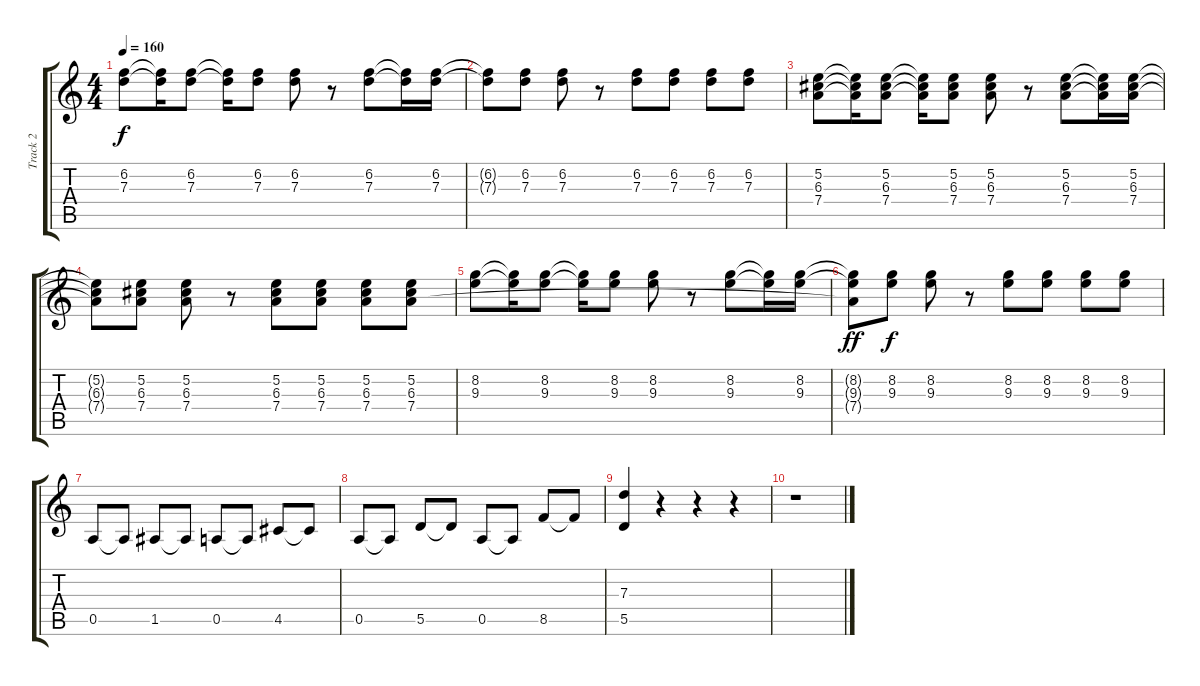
\track ("Track 2" "Track 2") {instrument distortionguitar}
\staff {score tabs}
\tuning (E4 B3 G3 D3 A2 E2) {hide}
\ts (4 4)
\tempo 160
\clef g2
\ks c
(6.2 7.3).8{dy f} (6.2{t} 7.3{t}).16 (6.2 7.3).8 (6.2{t} 7.3{t}).16 (6.2 7.3).8 (6.2 7.3).8 r.8 (6.2 7.3).8 (6.2{t} 7.3{t}).16 (6.2 7.3).16 |
(6.2{t} 7.3{t}).8 (6.2 7.3).8 (6.2 7.3).8 r.8 (6.2 7.3).8 (6.2 7.3).8 (6.2 7.3).8 (6.2 7.3).8 |
(5.2 6.3 7.4).8 (5.2{t} 6.3{t} 7.4{t}).16 (5.2 6.3 7.4).8 (5.2{t} 6.3{t} 7.4{t}).16 (5.2 6.3 7.4).8 (5.2 6.3 7.4).8 r.8 (5.2 6.3 7.4).8 (5.2{t} 6.3{t} 7.4{t}).16 (5.2 6.3 7.4).16 |
(5.2{t} 6.3{t} 7.4{t}).8 (5.2 6.3 7.4).8 (5.2 6.3 7.4).8 r.8 (5.2 6.3 7.4).8 (5.2 6.3 7.4).8 (5.2 6.3 7.4).8 (5.2 6.3 7.4).8 |
(8.2 9.3).8 (8.2{t} 9.3{t}).16 (8.2 9.3).8 (8.2{t} 9.3{t}).16 (8.2 9.3).8 (8.2 9.3).8 r.8 (8.2 9.3).8 (8.2{t} 9.3{t}).16 (8.2 9.3).16 |
(8.2{t} 9.3{t} 7.4{t}).8{dy ff} (8.2 9.3).8{dy f} (8.2 9.3).8 r.8 (8.2 9.3).8 (8.2 9.3).8 (8.2 9.3).8 (8.2 9.3).8 |
0.5.8 0.5{t}.8 1.5.8 1.5{t}.8 0.5.8 0.5{t}.8 4.5.8 4.5{t}.8 |
0.5.8 0.5{t}.8 5.5.8 5.5{t}.8 0.5.8 0.5{t}.8 8.5.8 8.5{t}.8 |
(7.3 5.5).4 r.4 r.4 r.4 |
r.1
